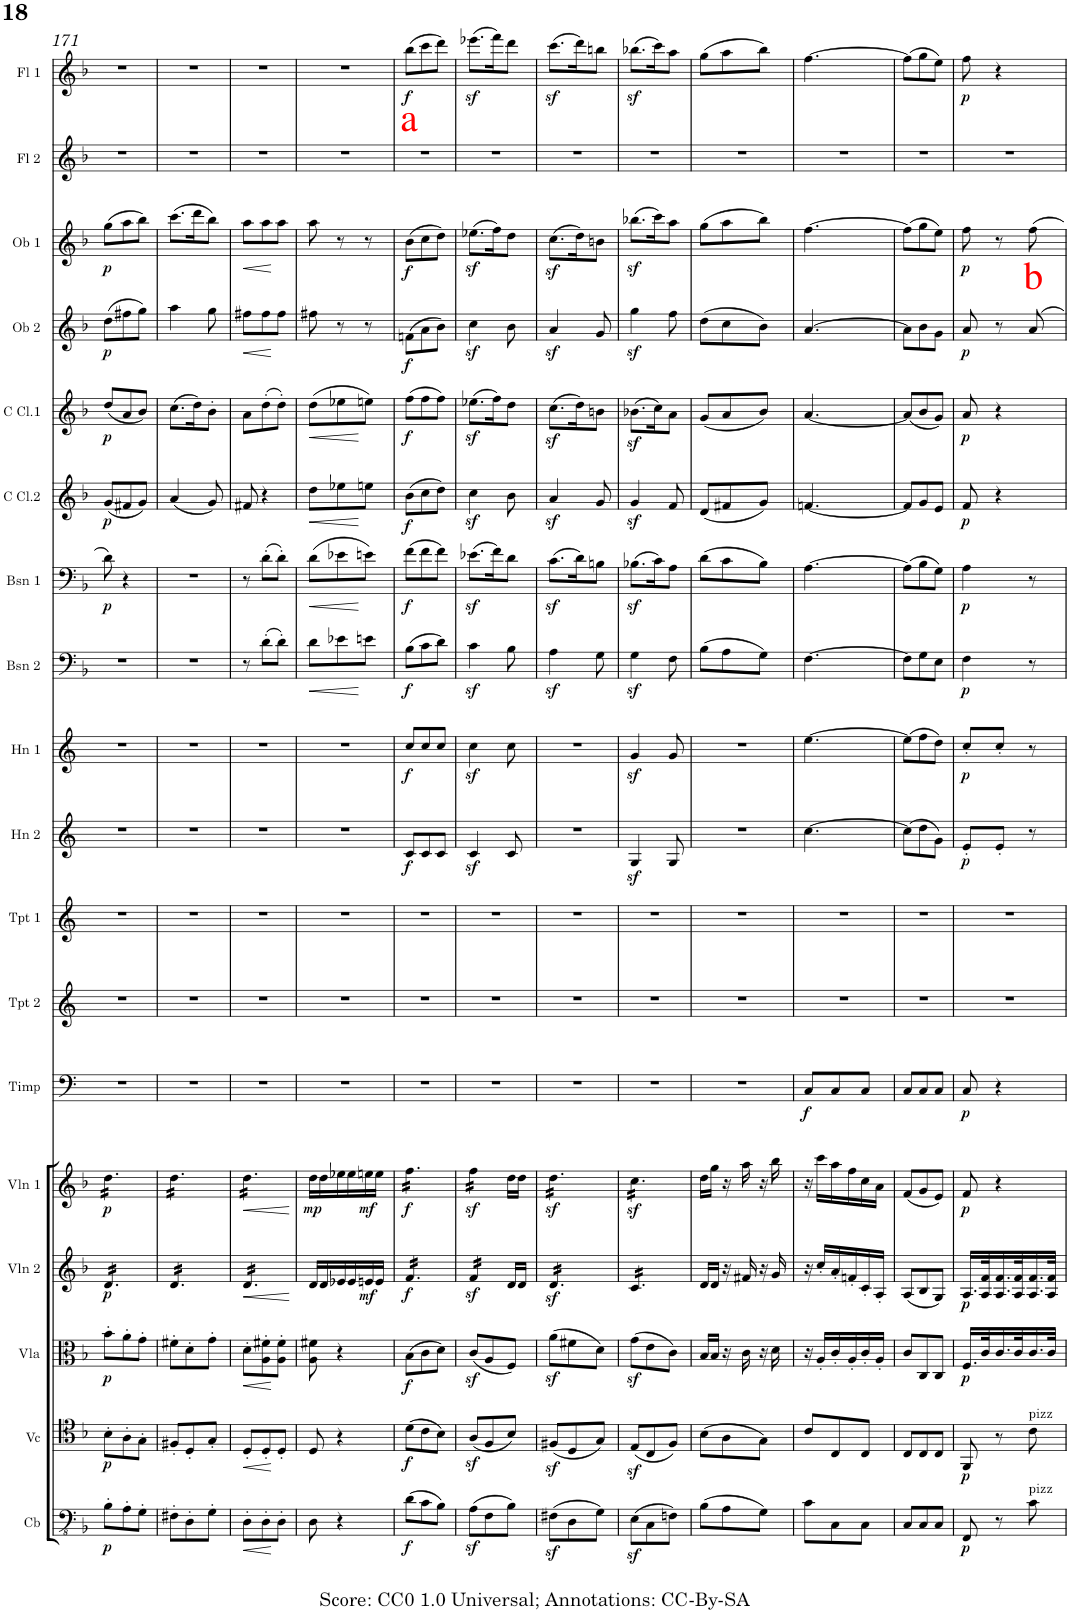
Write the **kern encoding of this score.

**kern	**dynam	**kern	**dynam	**kern	**dynam	**kern	**dynam	**kern	**dynam	**kern	**dynam	**kern	**kern	**kern	**dynam	**kern	**dynam	**kern	**dynam	**kern	**dynam	**kern	**dynam	**kern	**dynam	**kern	**dynam	**kern	**text	**dynam	**kern	**kern	**text	**dynam
*part18	*part18	*part17	*part17	*part16	*part16	*part15	*part15	*part14	*part14	*part13	*part13	*part12	*part11	*part10	*part10	*part9	*part9	*part8	*part8	*part7	*part7	*part6	*part6	*part5	*part5	*part4	*part4	*part3	*part3	*part3	*part2	*part1	*part1	*part1
*staff18	*staff18	*staff17	*staff17	*staff16	*staff16	*staff15	*staff15	*staff14	*staff14	*staff13	*staff13	*staff12	*staff11	*staff10	*staff10	*staff9	*staff9	*staff8	*staff8	*staff7	*staff7	*staff6	*staff6	*staff5	*staff5	*staff4	*staff4	*staff3	*staff3	*staff3	*staff2	*staff1	*staff1	*staff1
*I"Contrabass	*	*I"Violoncello	*	*I"Viola	*	*I"Violin 2	*	*I"Violin 1	*	*I"Timpani	*	*I"C Trumpet 2	*I"C Trumpet 1	*I"F Horn 2	*	*I"F Horn 1	*	*I"Bassoon 2	*	*I"Bassoon 1	*	*I"C Clarinet 2	*	*I"C Clarinet 1	*	*I"Oboe 2	*	*I"Oboe 1	*	*	*I"Flute 2	*I"Flute 1	*	*
*I'Cb	*	*I'Vc	*	*I'Vla	*	*I'Vln 2	*	*I'Vln 1	*	*I'Timp	*	*I'Tpt 2	*I'Tpt 1	*I'Hn 2	*	*I'Hn 1	*	*I'Bsn 2	*	*I'Bsn 1	*	*I'C Cl.2	*	*I'C Cl.1	*	*I'Ob 2	*	*I'Ob 1	*	*	*I'Fl 2	*I'Fl 1	*	*
!!LO:PB:g=z
*clefFv4	*	*clefC4	*	*clefC3	*	*clefG2	*	*clefG2	*	*clefF4	*	*clefG2	*clefG2	*clefG2	*	*clefG2	*	*clefF4	*	*clefF4	*	*clefG2	*	*clefG2	*	*clefG2	*	*clefG2	*	*	*clefG2	*clefG2	*	*
*	*	*	*	*	*	*	*	*	*	*	*	*	*	*Trd4c7	*	*Trd4c7	*	*	*	*	*	*Trd1c2	*	*Trd1c2	*	*	*	*	*	*	*	*	*	*
*k[b-]	*	*k[b-]	*	*k[b-]	*	*k[b-]	*	*k[b-]	*	*k[]	*	*k[]	*k[]	*k[]	*	*k[]	*	*k[b-]	*	*k[b-]	*	*k[b-]	*	*k[b-]	*	*k[b-]	*	*k[b-]	*	*	*k[b-]	*k[b-]	*	*
*F:	*	*F:	*	*F:	*	*F:	*	*F:	*	*	*	*	*	*	*	*	*	*F:	*	*F:	*	*F:	*	*F:	*	*F:	*	*F:	*	*	*F:	*F:	*	*
*M3/8	*	*M3/8	*	*M3/8	*	*M3/8	*	*M3/8	*	*M3/8	*	*M3/8	*M3/8	*M3/8	*	*M3/8	*	*M3/8	*	*M3/8	*	*M3/8	*	*M3/8	*	*M3/8	*	*M3/8	*	*	*M3/8	*M3/8	*	*
=171	=171	=171	=171	=171	=171	=171	=171	=171	=171	=171	=171	=171	=171	=171	=171	=171	=171	=171	=171	=171	=171	=171	=171	=171	=171	=171	=171	=171	=171	=171	=171	=171	=171	=171
!	!LO:DY:b	!	!LO:DY:b	!	!LO:DY:b	!	!LO:DY:b	!	!LO:DY:b	!	!	!	!	!	!	!	!	!	!	!	!LO:DY:b	!	!LO:DY:b	!	!LO:DY:b	!	!LO:DY:b	!	!	!LO:DY:b	!	!	!	!
*	*	*	*	*	*	*tremolo	*	*	*	*	*	*	*	*	*	*	*	*	*	*	*	*	*	*	*	*	*	*	*	*	*	*	*	*
*	*	*	*	*	*	*	*	*tremolo	*	*	*	*	*	*	*	*	*	*	*	*	*	*	*	*	*	*	*	*	*	*	*	*	*	*
8BB-'\L	p	8B-'\L	p	8b-'\L	p	16d/LL	p	16dd\LL	p	4.r	.	4.r	4.r	4.r	.	4.r	.	4.r	.	8d\	p	(8g/L	p	(8dd/L	p	(8dd\L	p	(8gg\L	.	p	4.r	4.r	.	.
.	.	.	.	.	.	16d/	.	16dd\	.	.	.	.	.	.	.	.	.	.	.	.	.	.	.	.	.	.	.	.	.	.	.	.	.	.
8AA'\	.	8A'\	.	8a'\	.	16d/	.	16dd\	.	.	.	.	.	.	.	.	.	.	.	4r	.	8f#X/	.	8a/	.	8ff#X\	.	8aa\	.	.	.	.	.	.
.	.	.	.	.	.	16d/	.	16dd\	.	.	.	.	.	.	.	.	.	.	.	.	.	.	.	.	.	.	.	.	.	.	.	.	.	.
8GG'\J	.	8G'\J	.	8g'\J	.	16d/	.	16dd\	.	.	.	.	.	.	.	.	.	.	.	.	.	8g/J)	.	8b-/J)	.	8gg\J)	.	8bb-\J)	.	.	.	.	.	.
.	.	.	.	.	.	16d/JJ	.	16dd\JJ	.	.	.	.	.	.	.	.	.	.	.	.	.	.	.	.	.	.	.	.	.	.	.	.	.	.
=172	=172	=172	=172	=172	=172	=172	=172	=172	=172	=172	=172	=172	=172	=172	=172	=172	=172	=172	=172	=172	=172	=172	=172	=172	=172	=172	=172	=172	=172	=172	=172	=172	=172	=172
8FF#X'\L	.	8F#X'/L	.	8f#X'\L	.	16d/LL	.	16dd\LL	.	4.r	.	4.r	4.r	4.r	.	4.r	.	4.r	.	4.r	.	(4a/	.	(8.cc\L	.	4aa\	.	(8.ccc\L	.	.	4.r	4.r	.	.
.	.	.	.	.	.	16d/	.	16dd\	.	.	.	.	.	.	.	.	.	.	.	.	.	.	.	.	.	.	.	.	.	.	.	.	.	.
8DD'\	.	8D'/	.	8d'\	.	16d/	.	16dd\	.	.	.	.	.	.	.	.	.	.	.	.	.	.	.	.	.	.	.	.	.	.	.	.	.	.
.	.	.	.	.	.	16d/	.	16dd\	.	.	.	.	.	.	.	.	.	.	.	.	.	.	.	16dd\K)	.	.	.	16ddd\K	.	.	.	.	.	.
8GG'\J	.	8G'/J	.	8g'\J	.	16d/	.	16dd\	.	.	.	.	.	.	.	.	.	.	.	.	.	8g/)	.	8b-'\J	.	8gg\	.	8bb-\J)	.	.	.	.	.	.
.	.	.	.	.	.	16d/JJ	.	16dd\JJ	.	.	.	.	.	.	.	.	.	.	.	.	.	.	.	.	.	.	.	.	.	.	.	.	.	.
=173	=173	=173	=173	=173	=173	=173	=173	=173	=173	=173	=173	=173	=173	=173	=173	=173	=173	=173	=173	=173	=173	=173	=173	=173	=173	=173	=173	=173	=173	=173	=173	=173	=173	=173
!	!LO:HP:b	!	!LO:HP:b	!	!LO:HP:b	!	!LO:HP:b	!	!LO:HP:b	!	!	!	!	!	!	!	!	!	!	!	!	!	!	!	!	!	!LO:HP:b	!	!	!LO:HP:b	!	!	!	!
8DD'\L	<	8D'/L	<	8d'\L	<	16d/LL	<	16dd\LL	<	4.r	.	4.r	4.r	4.r	.	4.r	.	8r	.	8r	.	8f#X/	.	8a\L	.	8ff#X\L	<	8aa\L	.	<	4.r	4.r	.	.
.	.	.	.	.	.	16d/	.	16dd\	.	.	.	.	.	.	.	.	.	.	.	.	.	.	.	.	.	.	.	.	.	.	.	.	.	.
8DD'\	.	8D'/	.	8A\' 8f#X\'	.	16d/	.	16dd\	.	.	.	.	.	.	.	.	.	(8d'\L	.	(8d'\L	.	4r	.	(8dd'\	.	8ff#\	.	8aa\	.	.	.	.	.	.
.	.	.	.	.	.	16d/	.	16dd\	.	.	.	.	.	.	.	.	.	.	.	.	.	.	.	.	.	.	.	.	.	.	.	.	.	.
8DD'\J	[	8D'/J	[	8A\' 8f#\'J	[	16d/	.	16dd\	.	.	.	.	.	.	.	.	.	8d'\J)	.	8d'\J)	.	.	.	8dd'\J)	.	8ff#\J	[	8aa\J	.	[	.	.	.	.
.	.	.	.	.	.	16d/JJ	.	16dd\JJ	.	.	.	.	.	.	.	.	.	.	.	.	.	.	.	.	.	.	.	.	.	.	.	.	.	.
*	*	*	*	*	*	*	*	*Xtremolo	*	*	*	*	*	*	*	*	*	*	*	*	*	*	*	*	*	*	*	*	*	*	*	*	*	*
*	*	*	*	*	*	*Xtremolo	*	*	*	*	*	*	*	*	*	*	*	*	*	*	*	*	*	*	*	*	*	*	*	*	*	*	*	*
.	.	.	.	.	.	.	[	.	[	.	.	.	.	.	.	.	.	.	.	.	.	.	.	.	.	.	.	.	.	.	.	.	.	.
=174	=174	=174	=174	=174	=174	=174	=174	=174	=174	=174	=174	=174	=174	=174	=174	=174	=174	=174	=174	=174	=174	=174	=174	=174	=174	=174	=174	=174	=174	=174	=174	=174	=174	=174
!	!	!	!	!	!	!	!	!	!LO:DY:b	!	!	!	!	!	!	!	!	!	!LO:HP:b	!	!LO:HP:b	!	!LO:HP:b	!	!LO:HP:b	!	!	!	!	!	!	!	!	!
8DD\	.	8D/	.	8A\ 8f#X\	.	16d/LL	.	16dd\LL	mp	4.r	.	4.r	4.r	4.r	.	4.r	.	8d\L	<	(8d\L	<	8dd\L	<	(8dd\L	<	8ff#X\	.	8aa\	.	.	4.r	4.r	.	.
.	.	.	.	.	.	16d/	.	16dd\	.	.	.	.	.	.	.	.	.	.	.	.	.	.	.	.	.	.	.	.	.	.	.	.	.	.
4r	.	4r	.	4r	.	16e-X/	.	16ee-X\	.	.	.	.	.	.	.	.	.	8e-X\	.	8e-X\	.	8ee-X\	.	8ee-X\	.	8r	.	8r	.	.	.	.	.	.
.	.	.	.	.	.	16e-/	.	16ee-\	.	.	.	.	.	.	.	.	.	.	.	.	.	.	.	.	.	.	.	.	.	.	.	.	.	.
!	!	!	!	!	!	!	!LO:DY:b	!	!LO:DY:b	!	!	!	!	!	!	!	!	!	!	!	!	!	!	!	!	!	!	!	!	!	!	!	!	!
.	.	.	.	.	.	16en/	mf	16een\	mf	.	.	.	.	.	.	.	.	8en\J	[	8en\J)	[	8een\J	[	8een\J)	[	8r	.	8r	.	.	.	.	.	.
.	.	.	.	.	.	16e/JJ	.	16ee\JJ	.	.	.	.	.	.	.	.	.	.	.	.	.	.	.	.	.	.	.	.	.	.	.	.	.	.
=175	=175	=175	=175	=175	=175	=175	=175	=175	=175	=175	=175	=175	=175	=175	=175	=175	=175	=175	=175	=175	=175	=175	=175	=175	=175	=175	=175	=175	=175	=175	=175	=175	=175	=175
!	!LO:DY:b	!	!LO:DY:b	!	!LO:DY:b	!	!LO:DY:b	!	!LO:DY:b	!	!	!	!	!	!LO:DY:b	!	!LO:DY:b	!	!LO:DY:b	!	!LO:DY:b	!	!LO:DY:b	!	!LO:DY:b	!	!LO:DY:b	!	!	!LO:DY:b	!	!	!LO:LY:b:color=#FF0000	!LO:DY:b
*	*	*	*	*	*	*tremolo	*	*	*	*	*	*	*	*	*	*	*	*	*	*	*	*	*	*	*	*	*	*	*	*	*	*	*	*
*	*	*	*	*	*	*	*	*tremolo	*	*	*	*	*	*	*	*	*	*	*	*	*	*	*	*	*	*	*	*	*	*	*	*	*	*
(8D\L	f	(8d\L	f	(8B-\L	f	16f/LL	f	16ff\LL	f	4.r	.	4.r	4.r	8c/L	f	8cc/L	f	(8B-\L	f	(8f\L	f	(8b-\L	f	(8ff\L	f	(8fn\L	f	(8b-\L	.	f	4.r	(8bb-\L	a	f
.	.	.	.	.	.	16f/	.	16ff\	.	.	.	.	.	.	.	.	.	.	.	.	.	.	.	.	.	.	.	.	.	.	.	.	.	.
8C\	.	8c\	.	8c\	.	16f/	.	16ff\	.	.	.	.	.	8c/	.	8cc/	.	8c\	.	8f\	.	8cc\	.	8ff\	.	8a\	.	8cc\	.	.	.	8ccc\	.	.
.	.	.	.	.	.	16f/	.	16ff\	.	.	.	.	.	.	.	.	.	.	.	.	.	.	.	.	.	.	.	.	.	.	.	.	.	.
8BB-\J)	.	8B-\J)	.	8d\J)	.	16f/	.	16ff\	.	.	.	.	.	8c/J	.	8cc/J	.	8d\J)	.	8f\J)	.	8dd\J)	.	8ff\J)	.	8b-\J)	.	8dd\J)	.	.	.	8ddd\J)	.	.
.	.	.	.	.	.	16f/JJ	.	16ff\JJ	.	.	.	.	.	.	.	.	.	.	.	.	.	.	.	.	.	.	.	.	.	.	.	.	.	.
=176	=176	=176	=176	=176	=176	=176	=176	=176	=176	=176	=176	=176	=176	=176	=176	=176	=176	=176	=176	=176	=176	=176	=176	=176	=176	=176	=176	=176	=176	=176	=176	=176	=176	=176
(8AAz<\L	.	(8Az</L	.	(8cz</L	.	16fz</LL	.	16ffz<\LL	.	4.r	.	4.r	4.r	4cz</	.	4ccz<\	.	4cz<\	.	(8.e-Xz<\L	.	4ccz<\	.	(8.ee-Xz<\L	.	4ccz<\	.	(8.ee-Xz<\L	.	.	4.r	(8.eee-Xz<\L	.	.
.	.	.	.	.	.	16fz</	.	16ffz<\	.	.	.	.	.	.	.	.	.	.	.	.	.	.	.	.	.	.	.	.	.	.	.	.	.	.
8FF\	.	8F/	.	8A/	.	16fz</	.	16ffz<\	.	.	.	.	.	.	.	.	.	.	.	.	.	.	.	.	.	.	.	.	.	.	.	.	.	.
.	.	.	.	.	.	16fz</JJ	.	16ffz<\JJ	.	.	.	.	.	.	.	.	.	.	.	16f\K)	.	.	.	16ff\K)	.	.	.	16ff\K)	.	.	.	16fff\K)	.	.
*	*	*	*	*	*	*	*	*Xtremolo	*	*	*	*	*	*	*	*	*	*	*	*	*	*	*	*	*	*	*	*	*	*	*	*	*	*
*	*	*	*	*	*	*Xtremolo	*	*	*	*	*	*	*	*	*	*	*	*	*	*	*	*	*	*	*	*	*	*	*	*	*	*	*	*
8BB-\J)	.	8B-/J)	.	8F/J)	.	16d/LL	.	16dd\LL	.	.	.	.	.	8c/	.	8cc\	.	8B-\	.	8d\J	.	8b-\	.	8dd\J	.	8b-\	.	8dd\J	.	.	.	8ddd\J	.	.
.	.	.	.	.	.	16d/JJ	.	16dd\JJ	.	.	.	.	.	.	.	.	.	.	.	.	.	.	.	.	.	.	.	.	.	.	.	.	.	.
=177	=177	=177	=177	=177	=177	=177	=177	=177	=177	=177	=177	=177	=177	=177	=177	=177	=177	=177	=177	=177	=177	=177	=177	=177	=177	=177	=177	=177	=177	=177	=177	=177	=177	=177
*	*	*	*	*	*	*tremolo	*	*	*	*	*	*	*	*	*	*	*	*	*	*	*	*	*	*	*	*	*	*	*	*	*	*	*	*
*	*	*	*	*	*	*	*	*tremolo	*	*	*	*	*	*	*	*	*	*	*	*	*	*	*	*	*	*	*	*	*	*	*	*	*	*
(8FF#Xz<\L	.	(8F#Xz</L	.	(8az<\L	.	16dz</LL	.	16ddz<\LL	.	4.r	.	4.r	4.r	4.r	.	4.r	.	4Az<\	.	(8.cz<\L	.	4az</	.	(8.ccz<\L	.	4az</	.	(8.ccz<\L	.	.	4.r	(8.cccz<\L	.	.
.	.	.	.	.	.	16dz</	.	16ddz<\	.	.	.	.	.	.	.	.	.	.	.	.	.	.	.	.	.	.	.	.	.	.	.	.	.	.
8DD\	.	8D/	.	8f#X\	.	16dz</	.	16ddz<\	.	.	.	.	.	.	.	.	.	.	.	.	.	.	.	.	.	.	.	.	.	.	.	.	.	.
.	.	.	.	.	.	16dz</	.	16ddz<\	.	.	.	.	.	.	.	.	.	.	.	16d\K)	.	.	.	16dd\K)	.	.	.	16dd\K)	.	.	.	16ddd\K)	.	.
8GG\J)	.	8G/J)	.	8d\J)	.	16dz</	.	16ddz<\	.	.	.	.	.	.	.	.	.	8G\	.	8Bn\J	.	8g/	.	8bn\J	.	8g/	.	8bn\J	.	.	.	8bbn\J	.	.
.	.	.	.	.	.	16dz</JJ	.	16ddz<\JJ	.	.	.	.	.	.	.	.	.	.	.	.	.	.	.	.	.	.	.	.	.	.	.	.	.	.
=178	=178	=178	=178	=178	=178	=178	=178	=178	=178	=178	=178	=178	=178	=178	=178	=178	=178	=178	=178	=178	=178	=178	=178	=178	=178	=178	=178	=178	=178	=178	=178	=178	=178	=178
(8EEz<\L	.	(8Ez</L	.	(8gz<\L	.	16c/LL	.	16ccz<\LL	.	4.r	.	4.r	4.r	4Gz</	.	4gz</	.	4Gz<\	.	(8.B-Xz<\L	.	4gz</	.	(8.b-Xz<\L	.	4ggz<\	.	(8.bb-Xz<\L	.	.	4.r	(8.bb-Xz<\L	.	.
.	.	.	.	.	.	16c/	.	16ccz<\	.	.	.	.	.	.	.	.	.	.	.	.	.	.	.	.	.	.	.	.	.	.	.	.	.	.
8CC\	.	8C/	.	8e\	.	16c/	.	16ccz<\	.	.	.	.	.	.	.	.	.	.	.	.	.	.	.	.	.	.	.	.	.	.	.	.	.	.
.	.	.	.	.	.	16c/	.	16ccz<\	.	.	.	.	.	.	.	.	.	.	.	16c\K)	.	.	.	16cc\K)	.	.	.	16ccc\K)	.	.	.	16ccc\K)	.	.
8FFn\J)	.	8F/J)	.	8c\J)	.	16c/	.	16ccz<\	.	.	.	.	.	8G/	.	8g/	.	8F\	.	8A\J	.	8f/	.	8a\J	.	8ff\	.	8aa\J	.	.	.	8aa\J	.	.
.	.	.	.	.	.	16c/JJ	.	16ccz<\JJ	.	.	.	.	.	.	.	.	.	.	.	.	.	.	.	.	.	.	.	.	.	.	.	.	.	.
*	*	*	*	*	*	*	*	*Xtremolo	*	*	*	*	*	*	*	*	*	*	*	*	*	*	*	*	*	*	*	*	*	*	*	*	*	*
*	*	*	*	*	*	*Xtremolo	*	*	*	*	*	*	*	*	*	*	*	*	*	*	*	*	*	*	*	*	*	*	*	*	*	*	*	*
=179	=179	=179	=179	=179	=179	=179	=179	=179	=179	=179	=179	=179	=179	=179	=179	=179	=179	=179	=179	=179	=179	=179	=179	=179	=179	=179	=179	=179	=179	=179	=179	=179	=179	=179
(8BB-\L	.	(8B-\L	.	16B-/LL	.	16d/LL	.	16dd\LL	.	4.r	.	4.r	4.r	4.r	.	4.r	.	(8B-\L	.	(8d\L	.	(8d/L	.	(8g/L	.	(8dd\L	.	(8gg\L	.	.	4.r	(8gg\L	.	.
.	.	.	.	16B-/JJ	.	16d/JJ	.	16gg\JJ	.	.	.	.	.	.	.	.	.	.	.	.	.	.	.	.	.	.	.	.	.	.	.	.	.	.
8AA\	.	8A\	.	16r	.	16r	.	16r	.	.	.	.	.	.	.	.	.	8A\	.	8c\	.	8f#X/	.	8a/	.	8cc\	.	8aa\	.	.	.	8aa\	.	.
.	.	.	.	16c\	.	16f#X/	.	16aa\	.	.	.	.	.	.	.	.	.	.	.	.	.	.	.	.	.	.	.	.	.	.	.	.	.	.
8GG\J)	.	8G\J)	.	16r	.	16r	.	16r	.	.	.	.	.	.	.	.	.	8G\J)	.	8B-\J)	.	8g/J)	.	8b-/J)	.	8b-\J)	.	8bb-\J)	.	.	.	8bb-\J)	.	.
.	.	.	.	16d\	.	16g/	.	16bb-\	.	.	.	.	.	.	.	.	.	.	.	.	.	.	.	.	.	.	.	.	.	.	.	.	.	.
=180	=180	=180	=180	=180	=180	=180	=180	=180	=180	=180	=180	=180	=180	=180	=180	=180	=180	=180	=180	=180	=180	=180	=180	=180	=180	=180	=180	=180	=180	=180	=180	=180	=180	=180
!	!	!	!	!	!	!	!	!	!	!	!LO:DY:b	!	!	!	!	!	!	!	!	!	!	!	!	!	!	!	!	!	!	!	!	!	!	!
8C\L	.	8c/L	.	16r	.	16r	.	16r	.	8C/L	f	4.r	4.r	[4.cc\	.	[4.ee\	.	[4.F\	.	[4.A\	.	[4.fn/	.	[4.a/	.	[4.a/	.	[4.ff\	.	.	4.r	[4.ff\	.	.
.	.	.	.	16A'/LL	.	16cc'/LL	.	16ccc\LL	.	.	.	.	.	.	.	.	.	.	.	.	.	.	.	.	.	.	.	.	.	.	.	.	.	.
8CC\	.	8C/	.	16c'/	.	16a'/	.	16aa\	.	8C/	.	.	.	.	.	.	.	.	.	.	.	.	.	.	.	.	.	.	.	.	.	.	.	.
.	.	.	.	16A'/	.	16fn'/	.	16ff\	.	.	.	.	.	.	.	.	.	.	.	.	.	.	.	.	.	.	.	.	.	.	.	.	.	.
8CC\J	.	8C/J	.	16c'/	.	16c'/	.	16cc\	.	8C/J	.	.	.	.	.	.	.	.	.	.	.	.	.	.	.	.	.	.	.	.	.	.	.	.
.	.	.	.	16A'/JJ	.	16A'/JJ	.	16a\JJ	.	.	.	.	.	.	.	.	.	.	.	.	.	.	.	.	.	.	.	.	.	.	.	.	.	.
=181	=181	=181	=181	=181	=181	=181	=181	=181	=181	=181	=181	=181	=181	=181	=181	=181	=181	=181	=181	=181	=181	=181	=181	=181	=181	=181	=181	=181	=181	=181	=181	=181	=181	=181
8CC/L	.	8C/L	.	8c/L	.	(8A/L	.	(8f/L	.	8C/L	.	4.r	4.r	(8cc\L]	.	(8ee\L]	.	8F\L]	.	(8A\L]	.	8f/L]	.	(8a/L]	.	8a\L]	.	(8ff\L]	.	.	4.r	(8ff\L]	.	.
8CC/	.	8C/	.	8C/	.	8B-/	.	8g/	.	8C/	.	.	.	8dd\	.	8ff\	.	8G\	.	8B-\	.	8g/	.	8b-/	.	8b-\	.	8gg\	.	.	.	8gg\	.	.
8CC/J	.	8C/J	.	8C/J	.	8G/J)	.	8e/J)	.	8C/J	.	.	.	8g\J)	.	8dd\J)	.	8E\J	.	8G\J)	.	8e/J	.	8g/J)	.	8g\J	.	8ee\J)	.	.	.	8ee\J)	.	.
=182	=182	=182	=182	=182	=182	=182	=182	=182	=182	=182	=182	=182	=182	=182	=182	=182	=182	=182	=182	=182	=182	=182	=182	=182	=182	=182	=182	=182	=182	=182	=182	=182	=182	=182
!	!LO:DY:b	!	!LO:DY:b	!	!LO:DY:b	!	!LO:DY:b	!	!LO:DY:b	!	!LO:DY:b	!	!	!	!LO:DY:b	!	!LO:DY:b	!	!LO:DY:b	!	!LO:DY:b	!	!LO:DY:b	!	!LO:DY:b	!	!LO:DY:b	!	!	!LO:DY:b	!	!	!	!LO:DY:b
8FFF/	p	8FF/	p	16.F/LL	p	16.A/LL	p	8f/	p	8C/	p	4.r	4.r	8e'/L	p	8cc'/L	p	4F\	p	4A\	p	8f/	p	8a/	p	8a/	p	8ff\	.	p	4.r	8ff\	.	p
.	.	.	.	32c/K	.	32A/ 32f/K	.	.	.	.	.	.	.	.	.	.	.	.	.	.	.	.	.	.	.	.	.	.	.	.	.	.	.	.
8r	.	8r	.	16.c/	.	16.A/ 16.f/	.	4r	.	4r	.	.	.	8e'/J	.	8cc'/J	.	.	.	.	.	4r	.	4r	.	8r	.	8r	.	.	.	4r	.	.
.	.	.	.	32c/K	.	32A/ 32f/K	.	.	.	.	.	.	.	.	.	.	.	.	.	.	.	.	.	.	.	.	.	.	.	.	.	.	.	.
!	!	!LO:TX:a:t=pizz	!	!	!	!	!	!	!	!	!	!	!	!	!	!	!	!	!	!	!	!	!	!	!	!	!	!	!	!	!	!	!	!
!LO:TX:a:t=pizz	!	!	!	!	!	!	!	!	!	!	!	!	!	!	!	!	!	!	!	!	!	!	!	!	!	!	!	!	!	!	!	!	!	!
!	!	!	!	!	!	!	!	!	!	!	!	!	!	!	!	!	!	!	!	!	!	!	!	!	!	!	!	!	!LO:LY:b:color=#FF0000	!	!	!	!	!
8C\	.	8c\	.	16.c/	.	16.A/ 16.f/	.	.	.	.	.	.	.	8r	.	8r	.	8r	.	8r	.	.	.	.	.	8a/	.	8ff\	b	.	.	.	.	.
.	.	.	.	32c/JJk	.	32A/ 32f/JJk	.	.	.	.	.	.	.	.	.	.	.	.	.	.	.	.	.	.	.	.	.	.	.	.	.	.	.	.
=	=	=	=	=	=	=	=	=	=	=	=	=	=	=	=	=	=	=	=	=	=	=	=	=	=	=	=	=	=	=	=	=	=	=
*-	*-	*-	*-	*-	*-	*-	*-	*-	*-	*-	*-	*-	*-	*-	*-	*-	*-	*-	*-	*-	*-	*-	*-	*-	*-	*-	*-	*-	*-	*-	*-	*-	*-	*-
